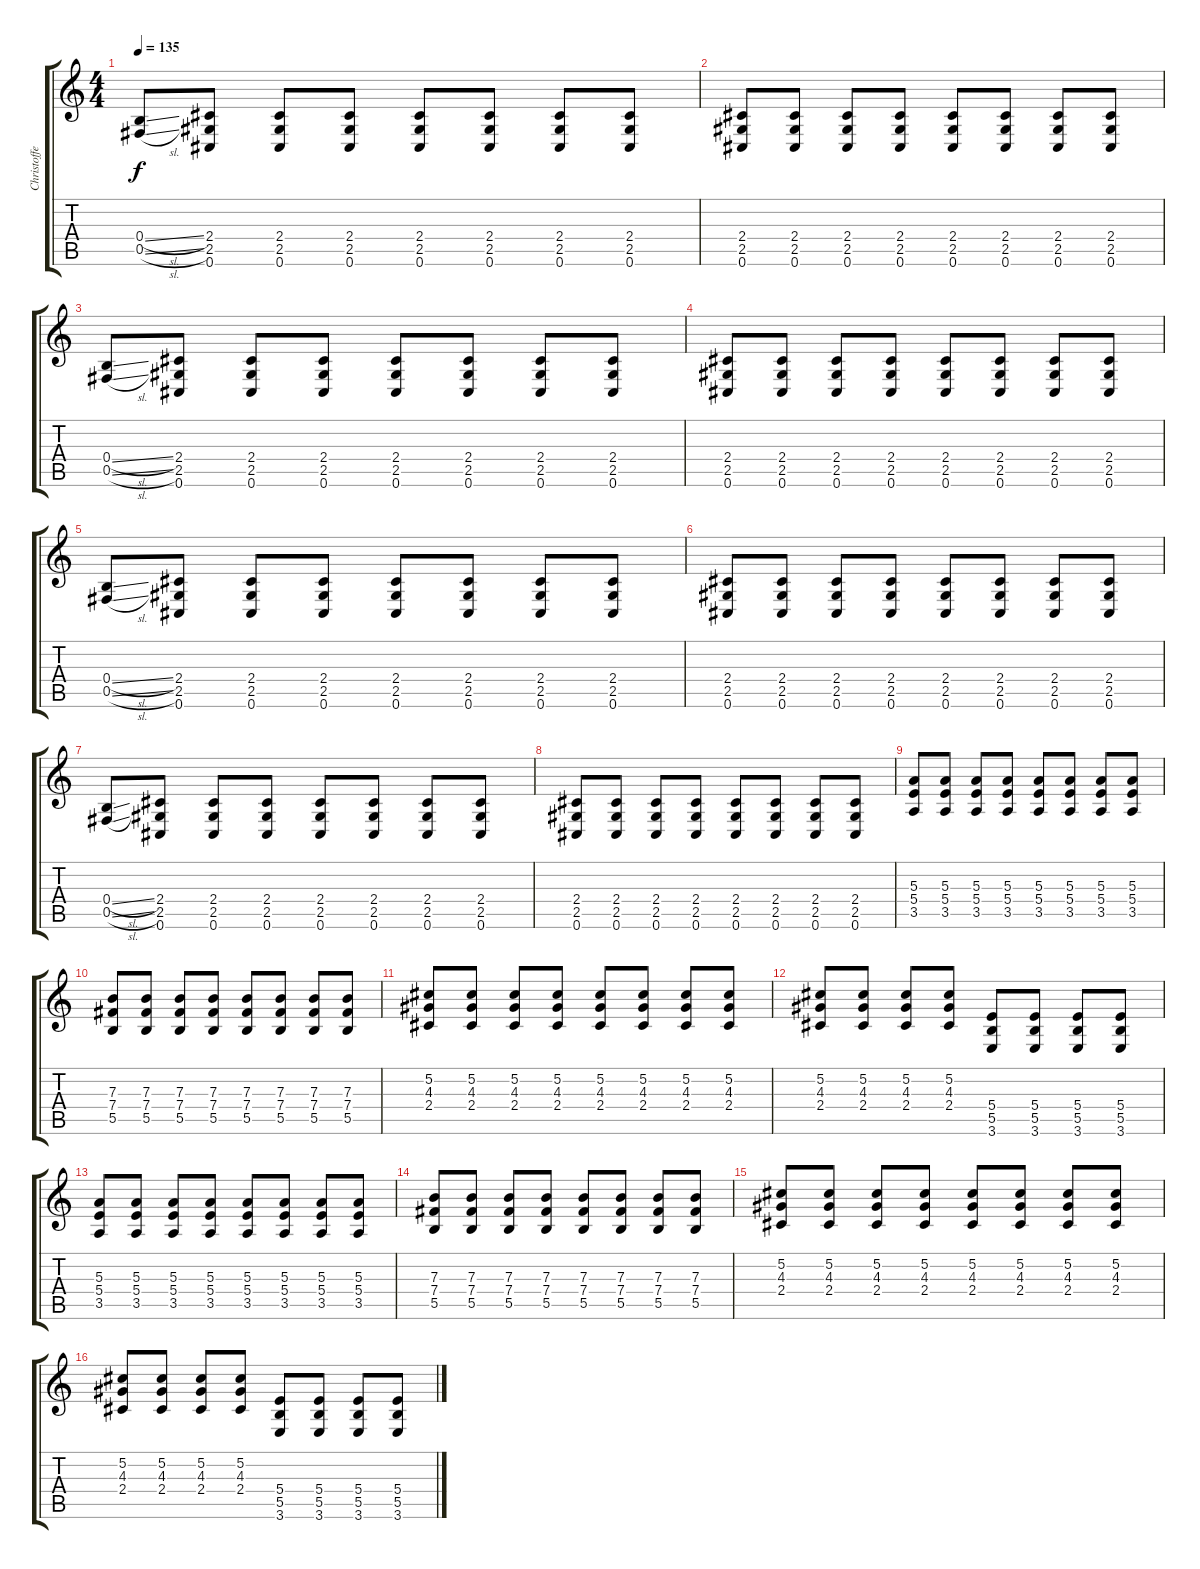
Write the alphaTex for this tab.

\track ("Christoffer Johnsson" "Christoffe") {instrument distortionguitar}
\staff {score tabs}
\tuning (Db4 Ab3 E3 B2 Gb2 Db2) {hide}
\ts (4 4)
\tempo 135
\clef g2
\ks c
(0.4{sl} 0.5{sl}).8{dy f} (2.4 2.5 0.6).8 (2.4 2.5 0.6).8 (2.4 2.5 0.6).8 (2.4 2.5 0.6).8 (2.4 2.5 0.6).8 (2.4 2.5 0.6).8 (2.4 2.5 0.6).8 |
(2.4 2.5 0.6).8 (2.4 2.5 0.6).8 (2.4 2.5 0.6).8 (2.4 2.5 0.6).8 (2.4 2.5 0.6).8 (2.4 2.5 0.6).8 (2.4 2.5 0.6).8 (2.4 2.5 0.6).8 |
(0.4{sl} 0.5{sl}).8 (2.4 2.5 0.6).8 (2.4 2.5 0.6).8 (2.4 2.5 0.6).8 (2.4 2.5 0.6).8 (2.4 2.5 0.6).8 (2.4 2.5 0.6).8 (2.4 2.5 0.6).8 |
(2.4 2.5 0.6).8 (2.4 2.5 0.6).8 (2.4 2.5 0.6).8 (2.4 2.5 0.6).8 (2.4 2.5 0.6).8 (2.4 2.5 0.6).8 (2.4 2.5 0.6).8 (2.4 2.5 0.6).8 |
(0.4{sl} 0.5{sl}).8 (2.4 2.5 0.6).8 (2.4 2.5 0.6).8 (2.4 2.5 0.6).8 (2.4 2.5 0.6).8 (2.4 2.5 0.6).8 (2.4 2.5 0.6).8 (2.4 2.5 0.6).8 |
(2.4 2.5 0.6).8 (2.4 2.5 0.6).8 (2.4 2.5 0.6).8 (2.4 2.5 0.6).8 (2.4 2.5 0.6).8 (2.4 2.5 0.6).8 (2.4 2.5 0.6).8 (2.4 2.5 0.6).8 |
(0.4{sl} 0.5{sl}).8 (2.4 2.5 0.6).8 (2.4 2.5 0.6).8 (2.4 2.5 0.6).8 (2.4 2.5 0.6).8 (2.4 2.5 0.6).8 (2.4 2.5 0.6).8 (2.4 2.5 0.6).8 |
(2.4 2.5 0.6).8 (2.4 2.5 0.6).8 (2.4 2.5 0.6).8 (2.4 2.5 0.6).8 (2.4 2.5 0.6).8 (2.4 2.5 0.6).8 (2.4 2.5 0.6).8 (2.4 2.5 0.6).8 |
(5.3 5.4 3.5).8 (5.3 5.4 3.5).8 (5.3 5.4 3.5).8 (5.3 5.4 3.5).8 (5.3 5.4 3.5).8 (5.3 5.4 3.5).8 (5.3 5.4 3.5).8 (5.3 5.4 3.5).8 |
(7.3 7.4 5.5).8 (7.3 7.4 5.5).8 (7.3 7.4 5.5).8 (7.3 7.4 5.5).8 (7.3 7.4 5.5).8 (7.3 7.4 5.5).8 (7.3 7.4 5.5).8 (7.3 7.4 5.5).8 |
(5.2 4.3 2.4).8 (5.2 4.3 2.4).8 (5.2 4.3 2.4).8 (5.2 4.3 2.4).8 (5.2 4.3 2.4).8 (5.2 4.3 2.4).8 (5.2 4.3 2.4).8 (5.2 4.3 2.4).8 |
(5.2 4.3 2.4).8 (5.2 4.3 2.4).8 (5.2 4.3 2.4).8 (5.2 4.3 2.4).8 (5.4 5.5 3.6).8 (5.4 5.5 3.6).8 (5.4 5.5 3.6).8 (5.4 5.5 3.6).8 |
(5.3 5.4 3.5).8 (5.3 5.4 3.5).8 (5.3 5.4 3.5).8 (5.3 5.4 3.5).8 (5.3 5.4 3.5).8 (5.3 5.4 3.5).8 (5.3 5.4 3.5).8 (5.3 5.4 3.5).8 |
(7.3 7.4 5.5).8 (7.3 7.4 5.5).8 (7.3 7.4 5.5).8 (7.3 7.4 5.5).8 (7.3 7.4 5.5).8 (7.3 7.4 5.5).8 (7.3 7.4 5.5).8 (7.3 7.4 5.5).8 |
(5.2 4.3 2.4).8 (5.2 4.3 2.4).8 (5.2 4.3 2.4).8 (5.2 4.3 2.4).8 (5.2 4.3 2.4).8 (5.2 4.3 2.4).8 (5.2 4.3 2.4).8 (5.2 4.3 2.4).8 |
(5.2 4.3 2.4).8 (5.2 4.3 2.4).8 (5.2 4.3 2.4).8 (5.2 4.3 2.4).8 (5.4 5.5 3.6).8 (5.4 5.5 3.6).8 (5.4 5.5 3.6).8 (5.4 5.5 3.6).8
